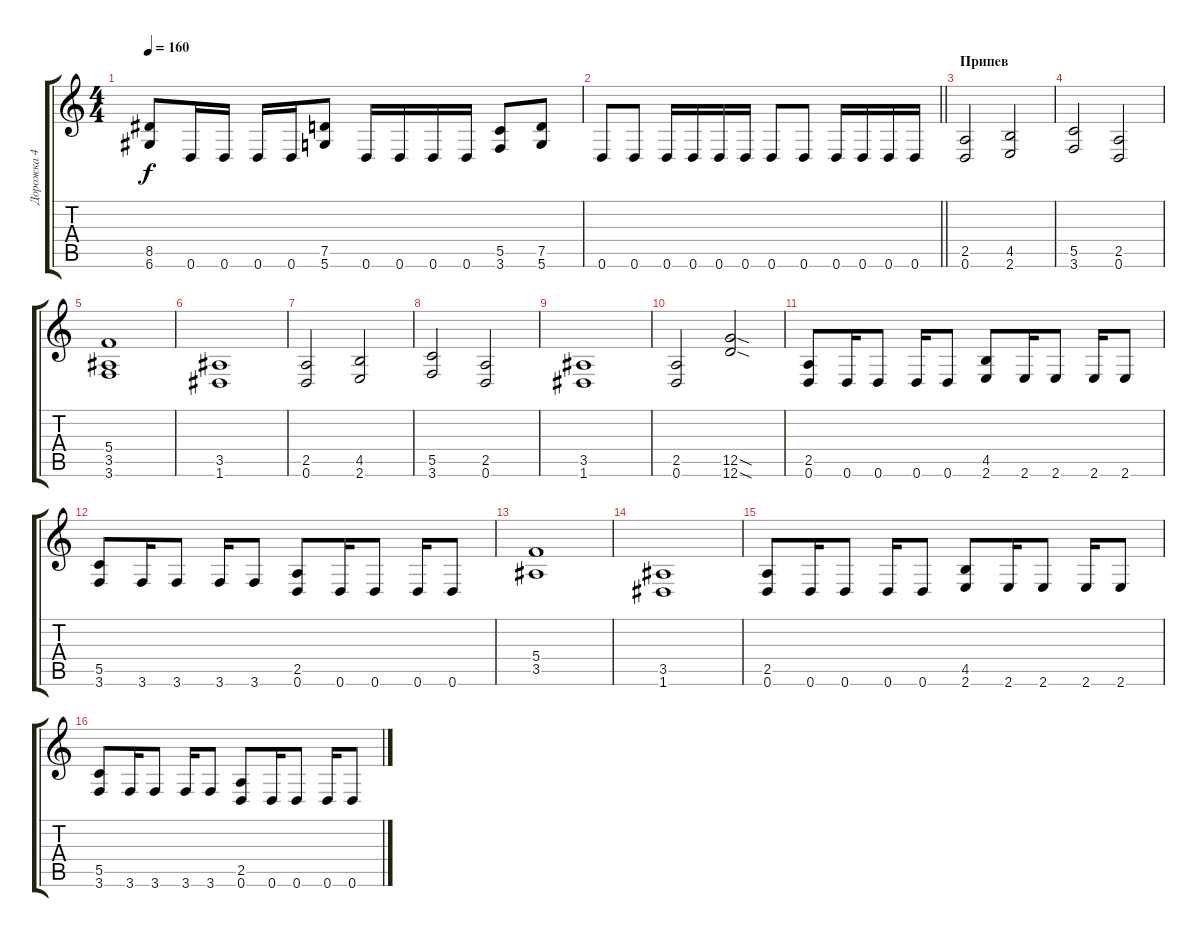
\track ("Дорожка 4" "Дорожка 4") {instrument distortionguitar}
\staff {score tabs}
\tuning (D4 A3 F3 C3 G2 D2) {hide}
\ts (4 4)
\tempo 160
\clef g2
\ks c
(8.5 6.6).8{dy f} 0.6.16 0.6.16 0.6.16 0.6.16 (7.5 5.6).8 0.6.16 0.6.16 0.6.16 0.6.16 (5.5 3.6).8 (7.5 5.6).8 |
\barLineRight lightlight
0.6.8 0.6.8 0.6.16 0.6.16 0.6.16 0.6.16 0.6.8 0.6.8 0.6.16 0.6.16 0.6.16 0.6.16 |
\section ("" "Припев")
(2.5 0.6).2 (4.5 2.6).2 |
(5.5 3.6).2 (2.5 0.6).2 |
(5.4 3.5 3.6).1 |
(3.5 1.6).1 |
(2.5 0.6).2 (4.5 2.6).2 |
(5.5 3.6).2 (2.5 0.6).2 |
(3.5 1.6).1 |
(2.5 0.6).2 (12.5{sod} 12.6{sod}).2 |
(2.5 0.6).8 0.6.16 0.6.8 0.6.16 0.6.8 (4.5 2.6).8 2.6.16 2.6.8 2.6.16 2.6.8 |
(5.5 3.6).8 3.6.16 3.6.8 3.6.16 3.6.8 (2.5 0.6).8 0.6.16 0.6.8 0.6.16 0.6.8 |
(5.4 3.5).1 |
(3.5 1.6).1 |
(2.5 0.6).8 0.6.16 0.6.8 0.6.16 0.6.8 (4.5 2.6).8 2.6.16 2.6.8 2.6.16 2.6.8 |
(5.5 3.6).8 3.6.16 3.6.8 3.6.16 3.6.8 (2.5 0.6).8 0.6.16 0.6.8 0.6.16 0.6.8
